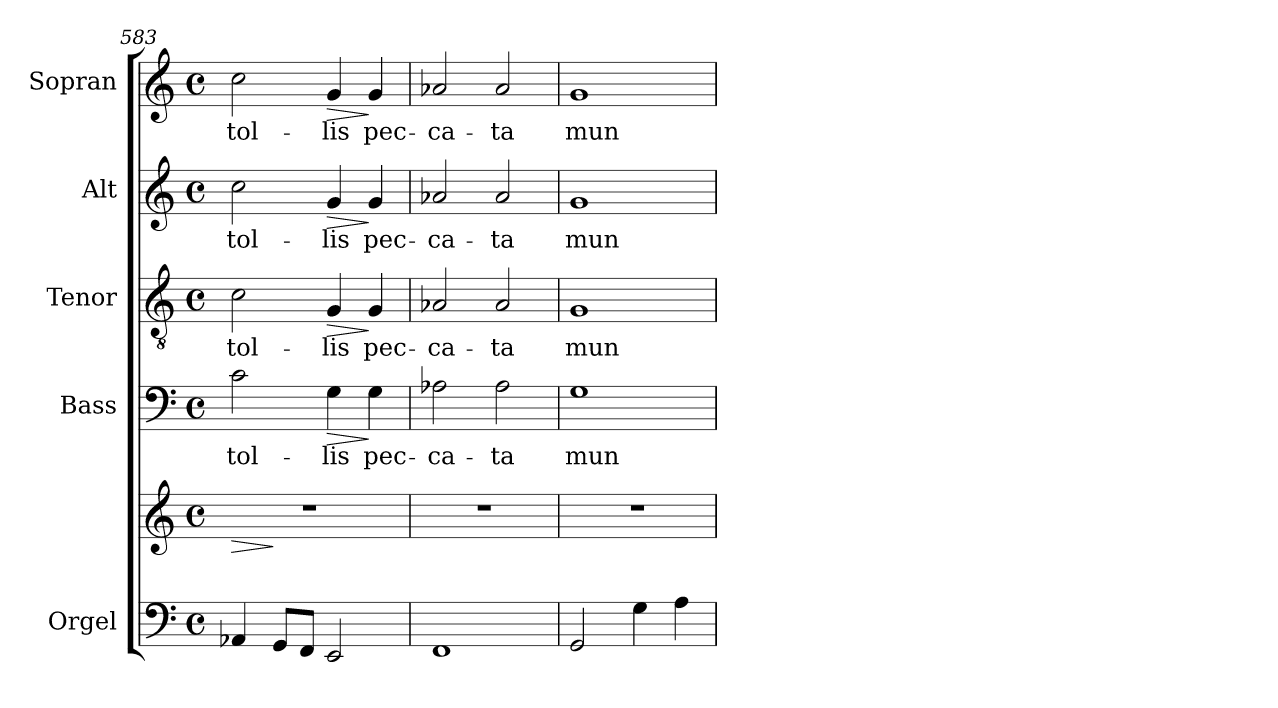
**kern	**kern	**dynam	**kern	**text	**dynam	**kern	**text	**dynam	**kern	**text	**dynam	**kern	**text	**dynam
*part5	*part5	*part5	*part4	*part4	*part4	*part3	*part3	*part3	*part2	*part2	*part2	*part1	*part1	*part1
*staff6	*staff5	*staff5/6	*staff4	*staff4	*staff4	*staff3	*staff3	*staff3	*staff2	*staff2	*staff2	*staff1	*staff1	*staff1
*I"Orgel	*	*	*I"Bass	*	*	*I"Tenor	*	*	*I"Alt	*	*	*I"Sopran	*	*
*I'Org.	*	*	*I'B.	*	*	*I'T.	*	*	*I'A.	*	*	*I'S.	*	*
*clefF4	*clefG2	*	*clefF4	*	*	*clefGv2	*	*	*clefG2	*	*	*clefG2	*	*
*k[]	*k[]	*	*k[]	*	*	*k[]	*	*	*k[]	*	*	*k[]	*	*
*C:	*C:	*	*C:	*	*	*C:	*	*	*C:	*	*	*C:	*	*
*M4/4	*M4/4	*	*M4/4	*	*	*M4/4	*	*	*M4/4	*	*	*M4/4	*	*
*met(c)	*met(c)	*	*met(c)	*	*	*met(c)	*	*	*met(c)	*	*	*met(c)	*	*
=583	=583	=583	=583	=583	=583	=583	=583	=583	=583	=583	=583	=583	=583	=583
!	!	!LO:HP:b	!	!LO:LY:b	!	!	!LO:LY:b	!	!	!LO:LY:b	!	!	!LO:LY:b	!
4AA-X/	1r	>	2c\	tol-	.	2c\	tol-	.	2cc\	tol-	.	2cc\	tol-	.
8GG/L	.	]	.	.	.	.	.	.	.	.	.	.	.	.
8FF/J	.	.	.	.	.	.	.	.	.	.	.	.	.	.
!	!	!	!	!LO:LY:b	!LO:HP:b	!	!LO:LY:b	!LO:HP:b	!	!LO:LY:b	!LO:HP:b	!	!LO:LY:b	!LO:HP:b
2EE/	.	.	4G\	-lis	>	4G/	-lis	>	4g/	-lis	>	4g/	-lis	>
!	!	!	!	!LO:LY:b	!	!	!LO:LY:b	!	!	!LO:LY:b	!	!	!LO:LY:b	!
.	.	.	4G\	pec-	]	4G/	pec-	]	4g/	pec-	]	4g/	pec-	]
!!LO:PB:g=z
=584	=584	=584	=584	=584	=584	=584	=584	=584	=584	=584	=584	=584	=584	=584
!	!	!	!	!LO:LY:b	!	!	!LO:LY:b	!	!	!LO:LY:b	!	!	!LO:LY:b	!
1FF	1r	.	2A-X\	-ca-	.	2A-X/	-ca-	.	2a-X/	-ca-	.	2a-X/	-ca-	.
!	!	!	!	!LO:LY:b	!	!	!LO:LY:b	!	!	!LO:LY:b	!	!	!LO:LY:b	!
.	.	.	2A-\	-ta	.	2A-/	-ta	.	2a-/	-ta	.	2a-/	-ta	.
=585	=585	=585	=585	=585	=585	=585	=585	=585	=585	=585	=585	=585	=585	=585
!	!	!	!	!LO:LY:b	!	!	!LO:LY:b	!	!	!LO:LY:b	!	!	!LO:LY:b	!
2GG/	1r	.	1G	mun-	.	1G	mun-	.	1g	mun-	.	1g	mun-	.
4G\	.	.	.	.	.	.	.	.	.	.	.	.	.	.
4A\	.	.	.	.	.	.	.	.	.	.	.	.	.	.
=	=	=	=	=	=	=	=	=	=	=	=	=	=	=
*-	*-	*-	*-	*-	*-	*-	*-	*-	*-	*-	*-	*-	*-	*-
